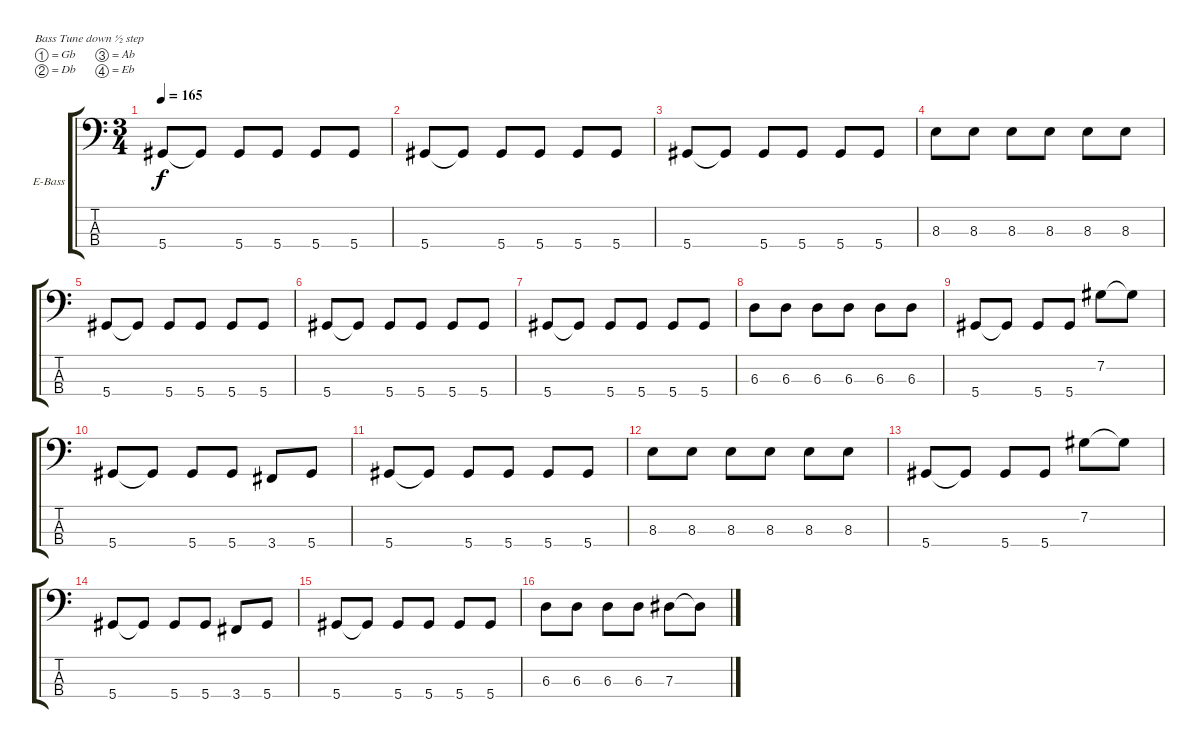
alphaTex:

\bracketExtendMode groupsimilarinstruments
\firstSystemTrackNameOrientation horizontal
\otherSystemsTrackNameOrientation horizontal
\track ("Electric Bass" "E-Bass") {instrument electricbassfinger}
\staff {score tabs}
\tuning (Gb2 Db2 Ab1 Eb1)
\ts (3 4)
\tempo 165
\clef f4
\ks c
5.4.8{dy f instrument electricbassfinger} 5.4{t}.8 5.4.8 5.4.8 5.4.8 5.4.8 |
5.4.8 5.4{t}.8 5.4.8 5.4.8 5.4.8 5.4.8 |
5.4.8 5.4{t}.8 5.4.8 5.4.8 5.4.8 5.4.8 |
8.3.8 8.3.8 8.3.8 8.3.8 8.3.8 8.3.8 |
5.4.8 5.4{t}.8 5.4.8 5.4.8 5.4.8 5.4.8 |
5.4.8 5.4{t}.8 5.4.8 5.4.8 5.4.8 5.4.8 |
5.4.8 5.4{t}.8 5.4.8 5.4.8 5.4.8 5.4.8 |
6.3.8 6.3.8 6.3.8 6.3.8 6.3.8 6.3.8 |
5.4.8 5.4{t}.8 5.4.8 5.4.8 7.2.8 7.2{t}.8 |
5.4.8 5.4{t}.8 5.4.8 5.4.8 3.4.8 5.4.8 |
5.4.8 5.4{t}.8 5.4.8 5.4.8 5.4.8 5.4.8 |
8.3.8 8.3.8 8.3.8 8.3.8 8.3.8 8.3.8 |
5.4.8 5.4{t}.8 5.4.8 5.4.8 7.2.8 7.2{t}.8 |
5.4.8 5.4{t}.8 5.4.8 5.4.8 3.4.8 5.4.8 |
5.4.8 5.4{t}.8 5.4.8 5.4.8 5.4.8 5.4.8 |
6.3.8 6.3.8 6.3.8 6.3.8 7.3.8 7.3{t}.8
